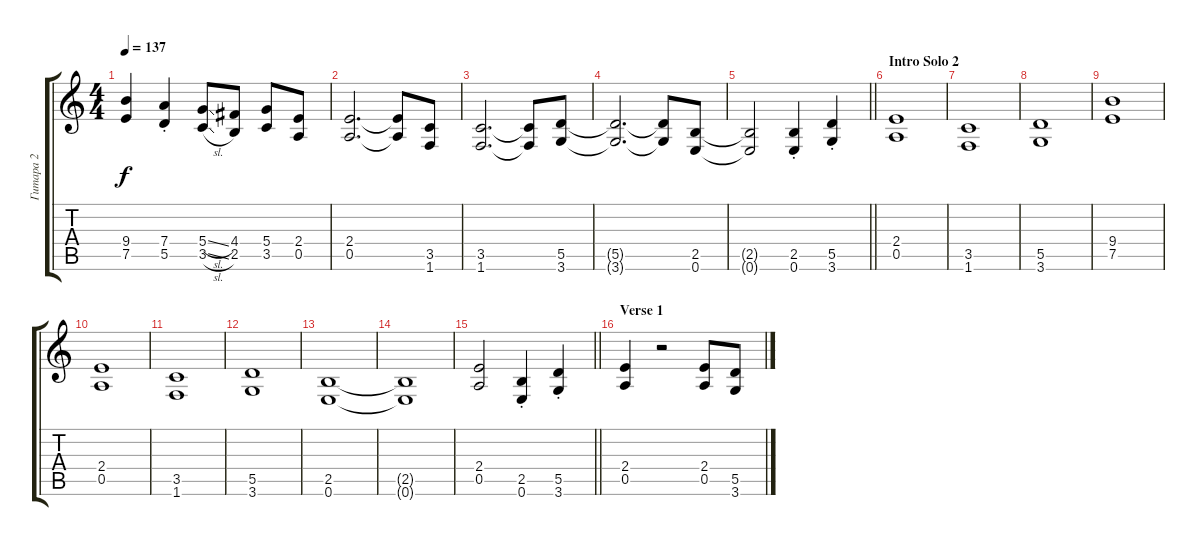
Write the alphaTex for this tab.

\track ("Гитара 2" "Гитара 2") {instrument distortionguitar}
\staff {score tabs}
\tuning (E4 B3 G3 D3 A2 E2) {hide}
\ts (4 4)
\tempo 137
\clef g2
\ks aminor
(9.4{t} 7.5{t}).4{dy f} (7.4{st} 5.5{st}).4 (5.4{sl} 3.5{sl}).8 (4.4 2.5).8 (5.4 3.5).8 (2.4 0.5).8 |
(2.4 0.5).2{d} (2.4{t} 0.5{t}).8 (3.5 1.6).8 |
(3.5 1.6).2{d} (3.5{t} 1.6{t}).8 (5.5 3.6).8 |
(5.5{t} 3.6{t}).2{d} (5.5{t} 3.6{t}).8 (2.5 0.6).8 |
\barLineRight lightlight
(2.5{t} 0.6{t}).2 (2.5{st} 0.6{st}).4 (5.5{st} 3.6{st}).4 |
\section ("" "Intro Solo 2")
(2.4 0.5).1 |
(3.5 1.6).1 |
(5.5 3.6).1 |
(9.4 7.5).1 |
(2.4 0.5).1 |
(3.5 1.6).1 |
(5.5 3.6).1 |
(2.5 0.6).1 |
(2.5{t} 0.6{t}).1 |
\barLineRight lightlight
(2.4 0.5).2 (2.5{st} 0.6{st}).4 (5.5{st} 3.6{st}).4 |
\section ("" "Verse 1")
(2.4 0.5).4 r.2 (2.4 0.5).8 (5.5 3.6).8
